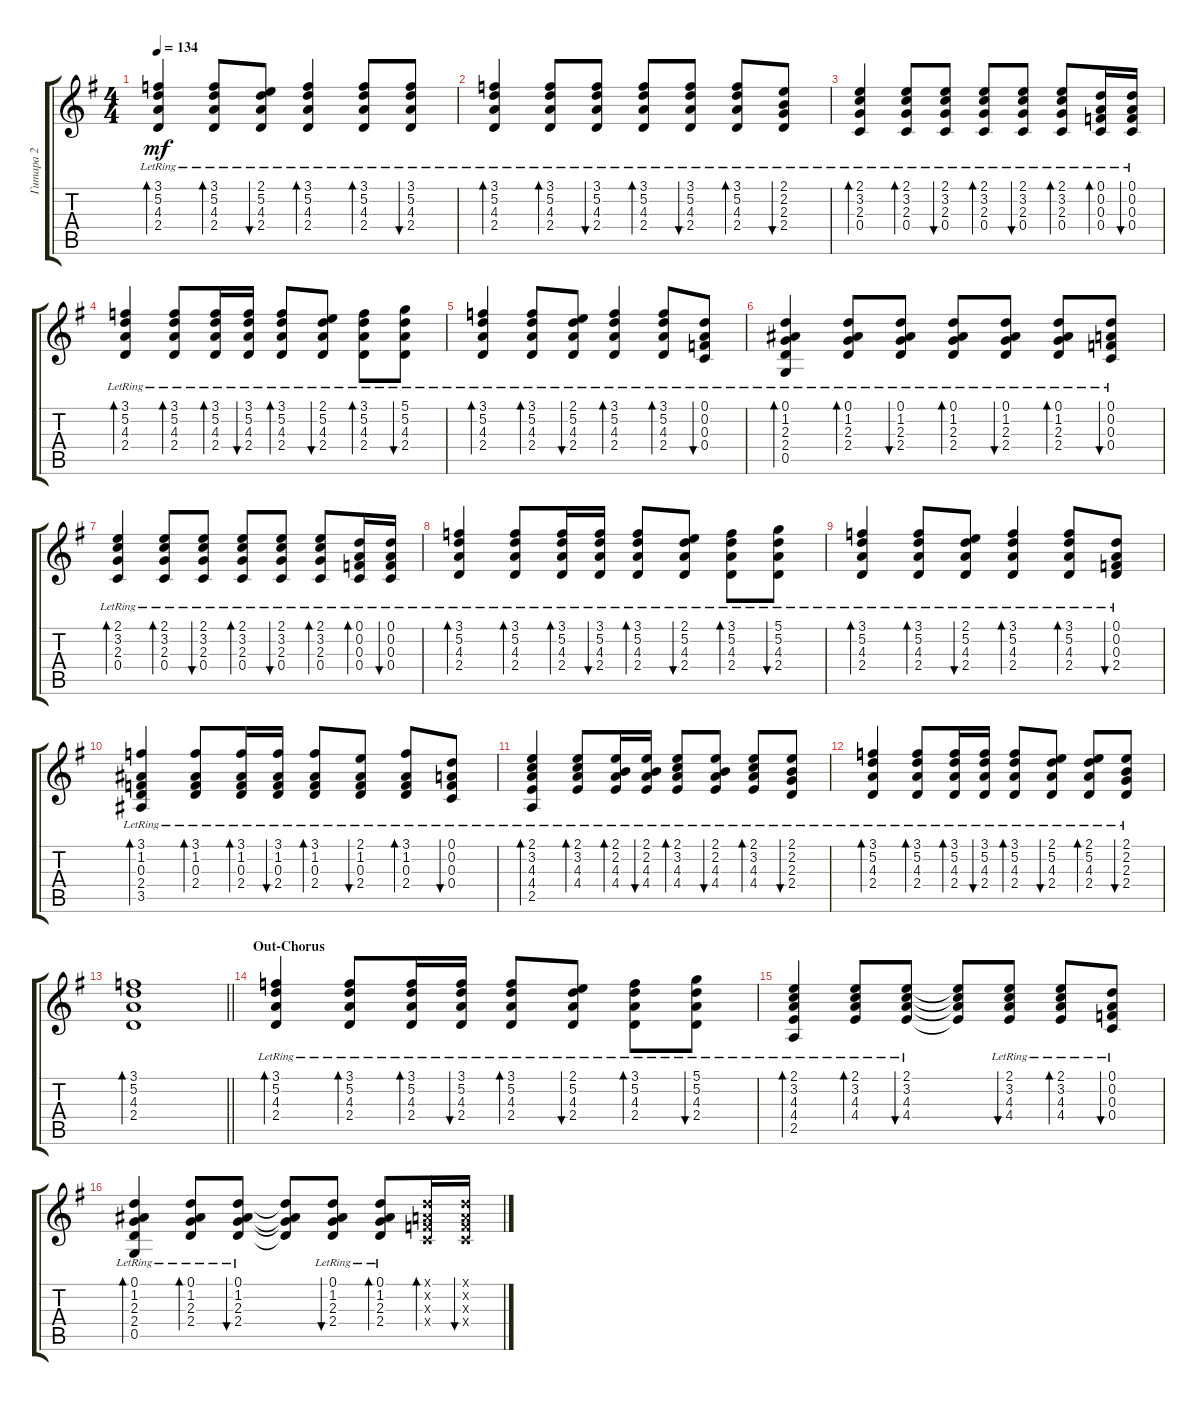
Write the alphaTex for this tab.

\track ("Гитара 2" "Гитара 2") {instrument acousticguitarsteel}
\staff {score tabs}
\tuning (D4 A3 F3 C3 G2 D2) {hide}
\ts (4 4)
\tempo 134
\clef g2
\ks eminor
(3.1{lr} 5.2{lr} 4.3{lr} 2.4{lr}).4{bd 60 dy mf} (3.1{lr} 5.2{lr} 4.3{lr} 2.4{lr}).8{bd 60} (2.1{lr} 5.2{lr} 4.3{lr} 2.4{lr}).8{bu 60} (3.1{lr} 5.2{lr} 4.3{lr} 2.4{lr}).4{bd 60} (3.1{lr} 5.2{lr} 4.3{lr} 2.4{lr}).8{bd 60} (3.1{lr} 5.2{lr} 4.3{lr} 2.4{lr}).8{bu 60} |
(3.1{lr} 5.2{lr} 4.3{lr} 2.4{lr}).4{bd 60} (3.1{lr} 5.2{lr} 4.3{lr} 2.4{lr}).8{bd 60} (3.1{lr} 5.2{lr} 4.3{lr} 2.4{lr}).8{bu 60} (3.1{lr} 5.2{lr} 4.3{lr} 2.4{lr}).8{bd 60} (3.1{lr} 5.2{lr} 4.3{lr} 2.4{lr}).8{bu 60} (3.1{lr} 5.2{lr} 4.3{lr} 2.4{lr}).8{bd 60} (2.1{lr} 2.2{lr} 2.3{lr} 2.4{lr}).8{bu 60} |
(2.1{lr} 3.2{lr} 2.3{lr} 0.4{lr}).4{bd 60} (2.1{lr} 3.2{lr} 2.3{lr} 0.4{lr}).8{bd 60} (2.1{lr} 3.2{lr} 2.3{lr} 0.4{lr}).8{bu 60} (2.1{lr} 3.2{lr} 2.3{lr} 0.4{lr}).8{bd 60} (2.1{lr} 3.2{lr} 2.3{lr} 0.4{lr}).8{bu 60} (2.1{lr} 3.2{lr} 2.3{lr} 0.4{lr}).8{bd 60} (0.1{lr} 0.2{lr} 0.3{lr} 0.4{lr}).16{bd 60} (0.1{lr} 0.2{lr} 0.3{lr} 0.4{lr}).16{bu 60} |
(3.1{lr} 5.2{lr} 4.3{lr} 2.4{lr}).4{bd 60} (3.1{lr} 5.2{lr} 4.3{lr} 2.4{lr}).8{bd 60} (3.1{lr} 5.2{lr} 4.3{lr} 2.4{lr}).16{bd 60} (3.1{lr} 5.2{lr} 4.3{lr} 2.4{lr}).16{bu 60} (3.1{lr} 5.2{lr} 4.3{lr} 2.4{lr}).8{bd 60} (2.1{lr} 5.2{lr} 4.3{lr} 2.4{lr}).8{bu 60} (3.1{lr} 5.2{lr} 4.3{lr} 2.4{lr}).8{bd 60} (5.1{lr} 5.2{lr} 4.3{lr} 2.4{lr}).8{bu 60} |
(3.1{lr} 5.2{lr} 4.3{lr} 2.4{lr}).4{bd 60} (3.1{lr} 5.2{lr} 4.3{lr} 2.4{lr}).8{bd 60} (2.1{lr} 5.2{lr} 4.3{lr} 2.4{lr}).8{bu 60} (3.1{lr} 5.2{lr} 4.3{lr} 2.4{lr}).4{bd 60} (3.1{lr} 5.2{lr} 4.3{lr} 2.4{lr}).8{bd 60} (0.1{lr} 0.2{lr} 0.3{lr} 0.4{lr}).8{bu 60} |
(0.1{lr} 1.2{lr} 2.3{lr} 2.4{lr} 0.5{lr}).4{bd 60} (0.1{lr} 1.2{lr} 2.3{lr} 2.4{lr}).8{bd 60} (0.1{lr} 1.2{lr} 2.3{lr} 2.4{lr}).8{bu 60} (0.1{lr} 1.2{lr} 2.3{lr} 2.4{lr}).8{bd 60} (0.1{lr} 1.2{lr} 2.3{lr} 2.4{lr}).8{bu 60} (0.1{lr} 1.2{lr} 2.3{lr} 2.4{lr}).8{bd 60} (0.1{lr} 0.2{lr} 0.3{lr} 0.4).8{bu 60} |
(2.1{lr} 3.2{lr} 2.3{lr} 0.4{lr}).4{bd 60} (2.1{lr} 3.2{lr} 2.3{lr} 0.4{lr}).8{bd 60} (2.1{lr} 3.2{lr} 2.3{lr} 0.4{lr}).8{bu 60} (2.1{lr} 3.2{lr} 2.3{lr} 0.4{lr}).8{bd 60} (2.1{lr} 3.2{lr} 2.3{lr} 0.4{lr}).8{bu 60} (2.1{lr} 3.2{lr} 2.3{lr} 0.4{lr}).8{bd 60} (0.1{lr} 0.2{lr} 0.3{lr} 0.4{lr}).16{bd 60} (0.1{lr} 0.2{lr} 0.3{lr} 0.4{lr}).16{bu 60} |
(3.1{lr} 5.2{lr} 4.3{lr} 2.4{lr}).4{bd 60} (3.1{lr} 5.2{lr} 4.3{lr} 2.4{lr}).8{bd 60} (3.1{lr} 5.2{lr} 4.3{lr} 2.4{lr}).16{bd 60} (3.1{lr} 5.2{lr} 4.3{lr} 2.4{lr}).16{bu 60} (3.1{lr} 5.2{lr} 4.3{lr} 2.4{lr}).8{bd 60} (2.1{lr} 5.2{lr} 4.3{lr} 2.4{lr}).8{bu 60} (3.1{lr} 5.2{lr} 4.3{lr} 2.4{lr}).8{bd 60} (5.1{lr} 5.2{lr} 4.3{lr} 2.4{lr}).8{bu 60} |
(3.1{lr} 5.2{lr} 4.3{lr} 2.4{lr}).4{bd 60} (3.1{lr} 5.2{lr} 4.3{lr} 2.4{lr}).8{bd 60} (2.1{lr} 5.2{lr} 4.3{lr} 2.4{lr}).8{bu 60} (3.1{lr} 5.2{lr} 4.3{lr} 2.4{lr}).4{bd 60} (3.1{lr} 5.2{lr} 4.3{lr} 2.4{lr}).8{bd 60} (0.1{lr} 0.2{lr} 0.3{lr} 2.4{lr}).8{bu 60} |
(3.1{lr} 1.2{lr} 0.3{lr} 2.4{lr} 3.5).4{bd 60} (3.1{lr} 1.2{lr} 0.3{lr} 2.4{lr}).8{bd 60} (3.1{lr} 1.2{lr} 0.3{lr} 2.4{lr}).16{bd 60} (3.1{lr} 1.2{lr} 0.3{lr} 2.4{lr}).16{bu 60} (3.1{lr} 1.2{lr} 0.3{lr} 2.4{lr}).8{bd 60} (2.1{lr} 1.2{lr} 0.3{lr} 2.4{lr}).8{bu 60} (3.1{lr} 1.2{lr} 0.3{lr} 2.4{lr}).8{bd 60} (0.1{lr} 0.2{lr} 0.3{lr} 0.4).8{bu 60} |
(2.1{lr} 3.2{lr} 4.3{lr} 4.4{lr} 2.5).4{bd 60} (2.1{lr} 3.2{lr} 4.3{lr} 4.4{lr}).8{bd 60} (2.1{lr} 2.2{lr} 4.3{lr} 4.4{lr}).16{bd 60} (2.1{lr} 2.2{lr} 4.3{lr} 4.4{lr}).16{bu 60} (2.1{lr} 3.2{lr} 4.3{lr} 4.4{lr}).8{bd 60} (2.1{lr} 2.2{lr} 4.3{lr} 4.4{lr}).8{bu 60} (2.1{lr} 3.2{lr} 4.3{lr} 4.4{lr}).8{bd 60} (2.1{lr} 2.2{lr} 2.3{lr} 2.4{lr}).8{bu 60} |
(3.1{lr} 5.2{lr} 4.3{lr} 2.4{lr}).4{bd 60} (3.1{lr} 5.2{lr} 4.3{lr} 2.4{lr}).8{bd 60} (3.1{lr} 5.2{lr} 4.3{lr} 2.4{lr}).16{bd 60} (3.1{lr} 5.2{lr} 4.3{lr} 2.4{lr}).16{bu 60} (3.1{lr} 5.2{lr} 4.3{lr} 2.4{lr}).8{bd 60} (2.1{lr} 5.2{lr} 4.3{lr} 2.4{lr}).8{bu 60} (2.1{lr} 5.2{lr} 4.3{lr} 2.4{lr}).8{bd 60} (2.1{lr} 2.2{lr} 2.3{lr} 2.4{lr}).8{bu 60} |
\barLineRight lightlight
(3.1 5.2 4.3 2.4).1{bd 60} |
\section ("" "Out-Chorus")
(3.1{lr} 5.2{lr} 4.3{lr} 2.4{lr}).4{bd 60 volume 9} (3.1{lr} 5.2{lr} 4.3{lr} 2.4{lr}).8{bd 60} (3.1{lr} 5.2{lr} 4.3{lr} 2.4{lr}).16{bd 60} (3.1{lr} 5.2{lr} 4.3{lr} 2.4{lr}).16{bu 60} (3.1{lr} 5.2{lr} 4.3{lr} 2.4{lr}).8{bd 60} (2.1{lr} 5.2{lr} 4.3{lr} 2.4{lr}).8{bu 60} (3.1{lr} 5.2{lr} 4.3{lr} 2.4{lr}).8{bd 60} (5.1{lr} 5.2{lr} 4.3{lr} 2.4{lr}).8{bu 60} |
(2.1{lr} 3.2{lr} 4.3{lr} 4.4{lr} 2.5{lr}).4{bd 60} (2.1{lr} 3.2{lr} 4.3{lr} 4.4{lr}).8{bd 60} (2.1{lr} 3.2{lr} 4.3{lr} 4.4{lr}).8{bu 60} (2.1{t} 3.2{t} 4.3{t} 4.4{t}).8 (2.1{lr} 3.2{lr} 4.3{lr} 4.4{lr}).8{bu 60} (2.1{lr} 3.2{lr} 4.3{lr} 4.4{lr}).8{bd 60} (0.1{lr} 0.2{lr} 0.3{lr} 0.4{lr}).8{bu 60} |
(0.1{lr} 1.2{lr} 2.3{lr} 2.4{lr} 0.5{lr}).4{bd 60} (0.1{lr} 1.2{lr} 2.3{lr} 2.4{lr}).8{bd 60} (0.1{lr} 1.2{lr} 2.3{lr} 2.4{lr}).8{bu 60} (0.1{t} 1.2{t} 2.3{t} 2.4{t}).8 (0.1{lr} 1.2{lr} 2.3{lr} 2.4{lr}).8{bu 60} (0.1{lr} 1.2{lr} 2.3{lr} 2.4{lr}).8{bd 60} (0.1{x} 0.2{x} 0.3{x} 0.4{x}).16{bd 60} (0.1{x} 0.2{x} 0.3{x} 0.4{x}).16{bu 60}
